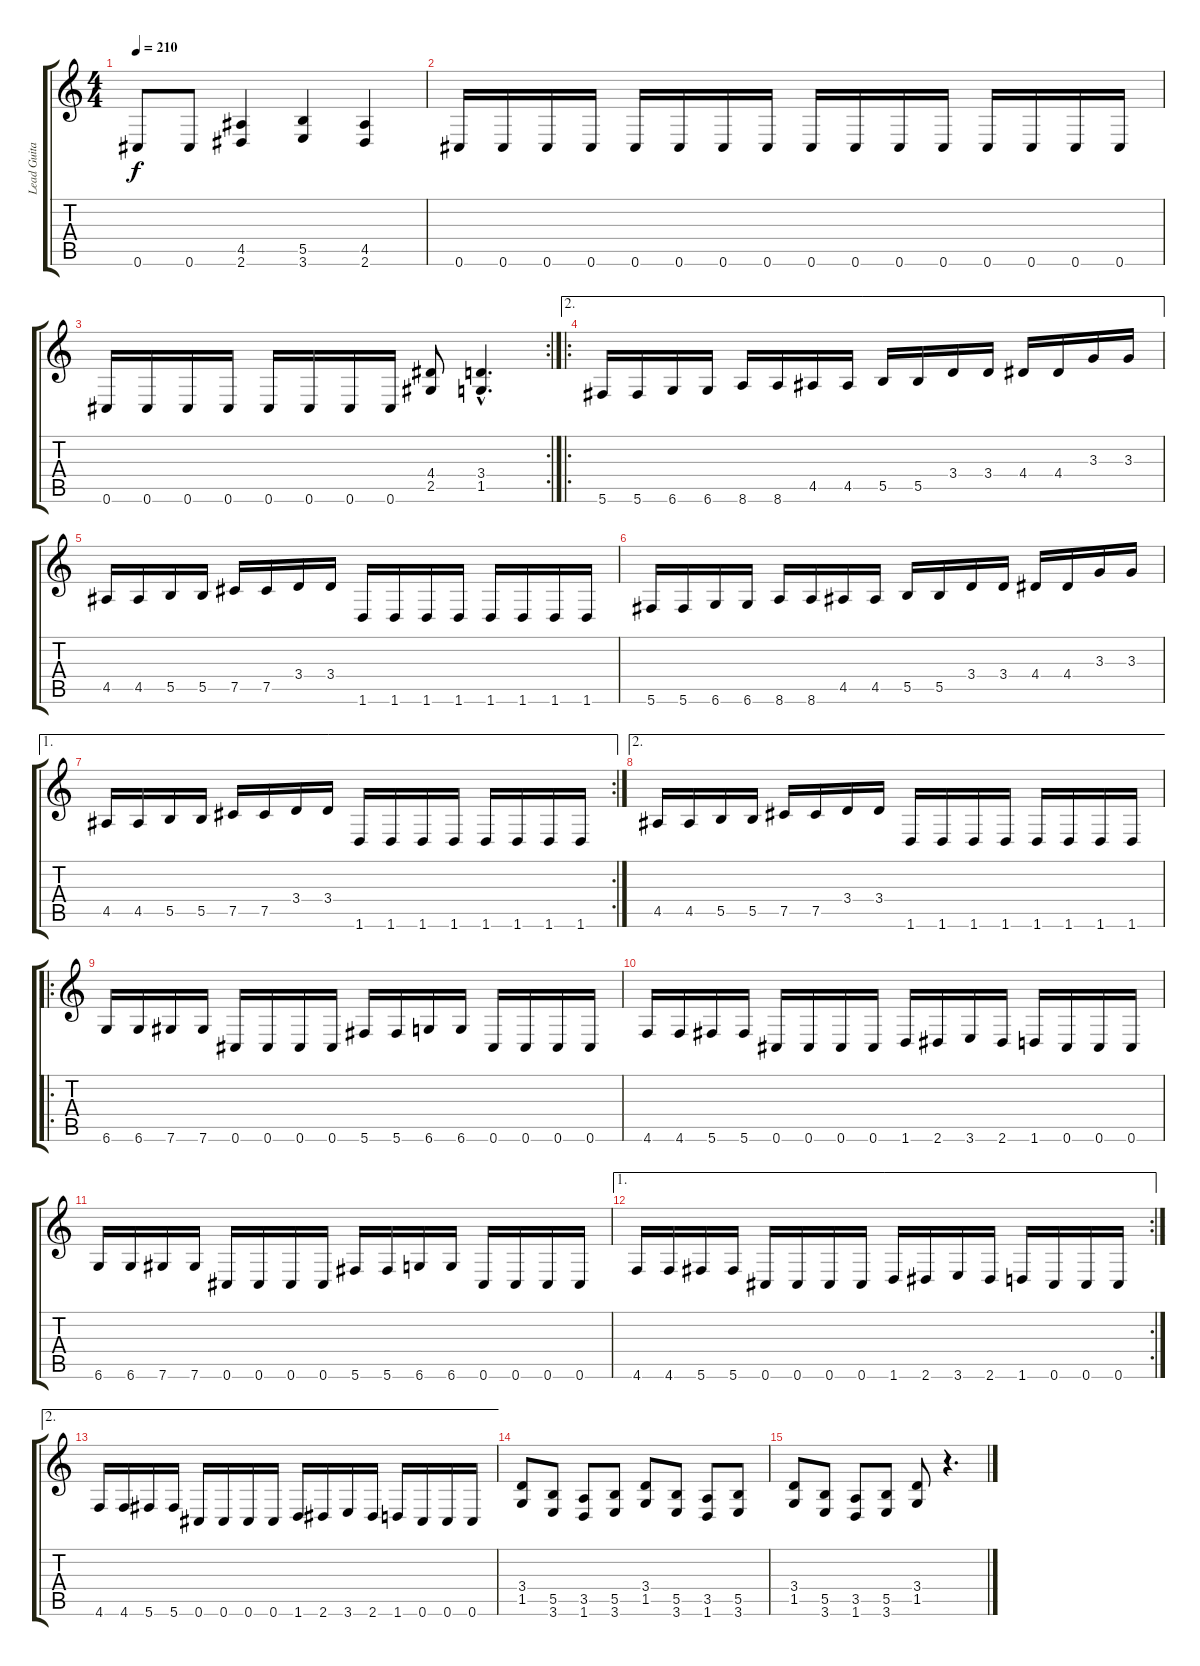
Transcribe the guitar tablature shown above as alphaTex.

\track ("Lead Guitar" "Lead Guita") {instrument distortionguitar}
\staff {score tabs}
\tuning (Db4 Ab3 E3 B2 Gb2 Db2) {hide}
\ts (4 4)
\tempo 210
\clef g2
\ks c
0.6.8{dy f} 0.6.8 (4.5 2.6).4 (5.5 3.6).4 (4.5 2.6).4 |
0.6.16 0.6.16 0.6.16 0.6.16 0.6.16 0.6.16 0.6.16 0.6.16 0.6.16 0.6.16 0.6.16 0.6.16 0.6.16 0.6.16 0.6.16 0.6.16 |
\rc 2
0.6.16 0.6.16 0.6.16 0.6.16 0.6.16 0.6.16 0.6.16 0.6.16 (4.4 2.5).8 (3.4{hac} 1.5{hac}).4{d} |
\ae 2
\ro
5.6.16 5.6.16 6.6.16 6.6.16 8.6.16 8.6.16 4.5.16 4.5.16 5.5.16 5.5.16 3.4.16 3.4.16 4.4.16 4.4.16 3.3.16 3.3.16 |
4.5.16 4.5.16 5.5.16 5.5.16 7.5.16 7.5.16 3.4.16 3.4.16 1.6.16 1.6.16 1.6.16 1.6.16 1.6.16 1.6.16 1.6.16 1.6.16 |
5.6.16 5.6.16 6.6.16 6.6.16 8.6.16 8.6.16 4.5.16 4.5.16 5.5.16 5.5.16 3.4.16 3.4.16 4.4.16 4.4.16 3.3.16 3.3.16 |
\ae 1
\rc 2
4.5.16 4.5.16 5.5.16 5.5.16 7.5.16 7.5.16 3.4.16 3.4.16 1.6.16 1.6.16 1.6.16 1.6.16 1.6.16 1.6.16 1.6.16 1.6.16 |
\ae 2
4.5.16 4.5.16 5.5.16 5.5.16 7.5.16 7.5.16 3.4.16 3.4.16 1.6.16 1.6.16 1.6.16 1.6.16 1.6.16 1.6.16 1.6.16 1.6.16 |
\ro
6.6.16 6.6.16 7.6.16 7.6.16 0.6.16 0.6.16 0.6.16 0.6.16 5.6.16 5.6.16 6.6.16 6.6.16 0.6.16 0.6.16 0.6.16 0.6.16 |
4.6.16 4.6.16 5.6.16 5.6.16 0.6.16 0.6.16 0.6.16 0.6.16 1.6.16 2.6.16 3.6.16 2.6.16 1.6.16 0.6.16 0.6.16 0.6.16 |
6.6.16 6.6.16 7.6.16 7.6.16 0.6.16 0.6.16 0.6.16 0.6.16 5.6.16 5.6.16 6.6.16 6.6.16 0.6.16 0.6.16 0.6.16 0.6.16 |
\ae 1
\rc 2
4.6.16 4.6.16 5.6.16 5.6.16 0.6.16 0.6.16 0.6.16 0.6.16 1.6.16 2.6.16 3.6.16 2.6.16 1.6.16 0.6.16 0.6.16 0.6.16 |
\ae 2
4.6.16 4.6.16 5.6.16 5.6.16 0.6.16 0.6.16 0.6.16 0.6.16 1.6.16 2.6.16 3.6.16 2.6.16 1.6.16 0.6.16 0.6.16 0.6.16 |
(3.4 1.5).8 (5.5 3.6).8 (3.5 1.6).8 (5.5 3.6).8 (3.4 1.5).8 (5.5 3.6).8 (3.5 1.6).8 (5.5 3.6).8 |
(3.4 1.5).8 (5.5 3.6).8 (3.5 1.6).8 (5.5 3.6).8 (3.4 1.5).8 r.4{d}
